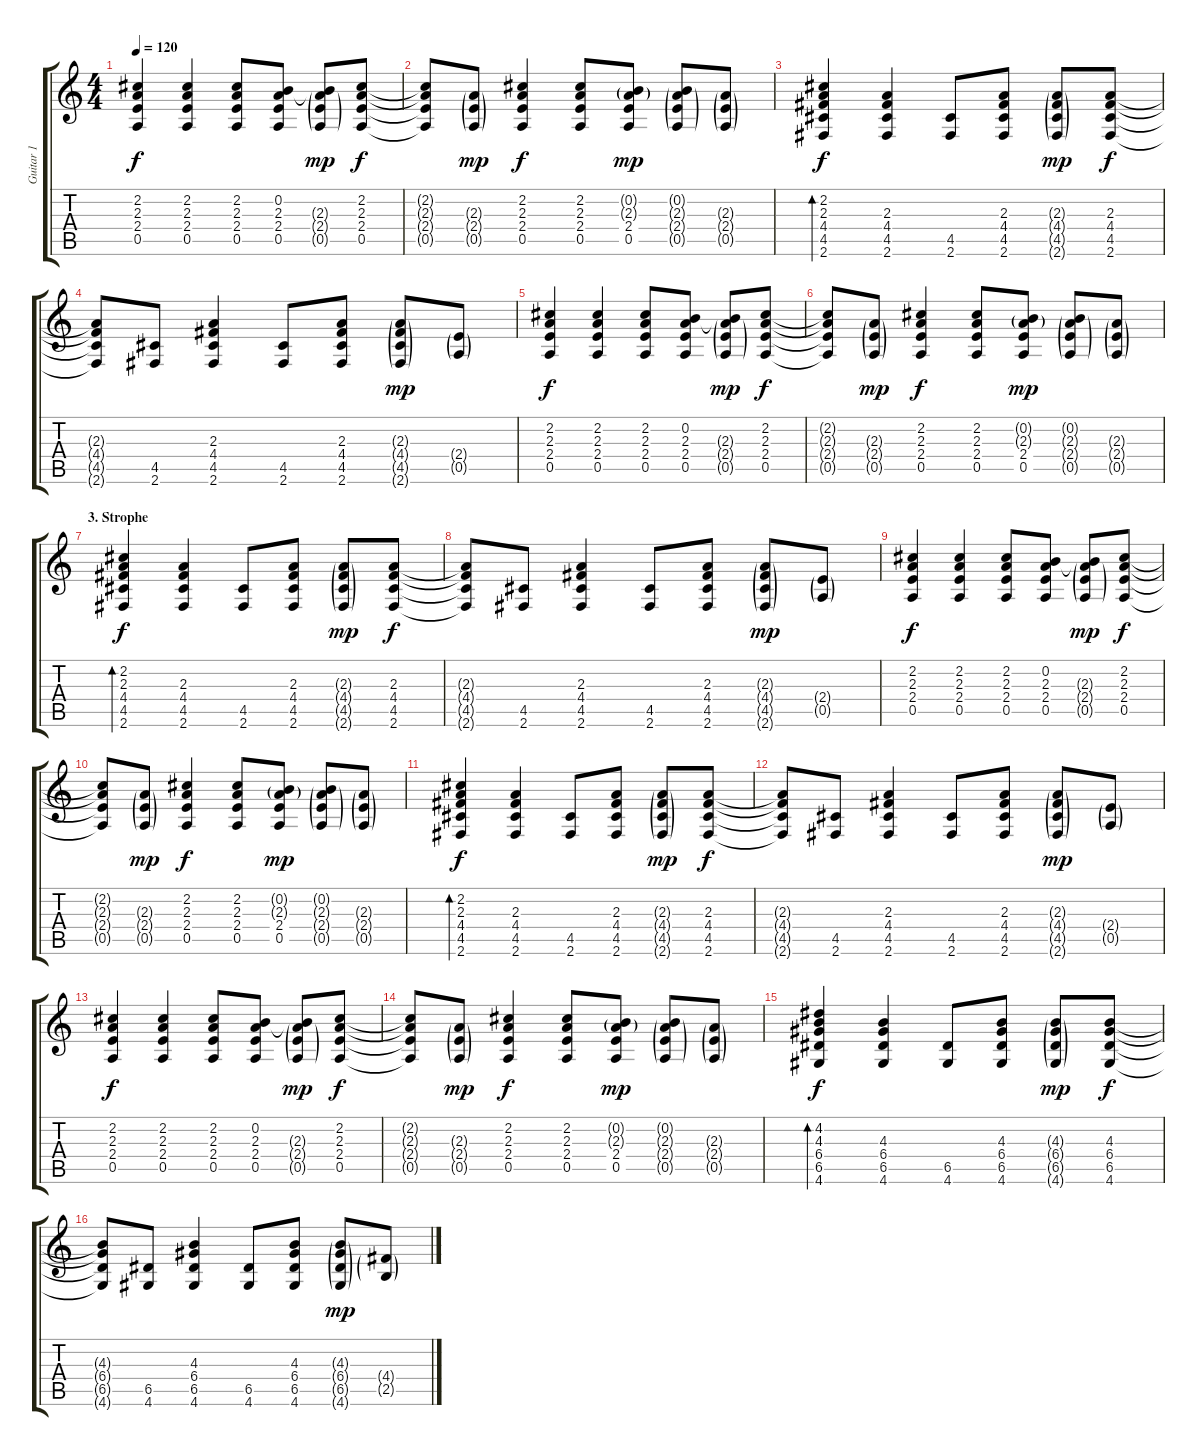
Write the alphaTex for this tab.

\track ("Guitar 1          " "Guitar 1  ") {instrument acousticguitarsteel}
\staff {score tabs}
\tuning (E4 B3 G3 D3 A2 E2) {hide}
\ts (4 4)
\tempo 120
\clef g2
\ks c
(2.2 2.3 2.4 0.5).4{dy f} (2.2 2.3 2.4 0.5).4 (2.2 2.3 2.4 0.5).8 (0.2 2.3 2.4 0.5).8 (0.2{t} 2.3{g} 2.4{g} 0.5{g}).8{dy mp} (2.2 2.3 2.4 0.5).8{dy f} |
(2.2{t} 2.3{t} 2.4{t} 0.5{t}).8 (2.3{g} 2.4{g} 0.5{g}).8{dy mp} (2.2 2.3 2.4 0.5).4{dy f} (2.2 2.3 2.4 0.5).8 (0.2{g} 2.3{g} 2.4 0.5).8{dy mp} (0.2{g} 2.3{g} 2.4{g} 0.5{g}).8 (2.3{g} 2.4{g} 0.5{g}).8 |
(2.2 2.3 4.4 4.5 2.6).4{bd 60 dy f} (2.3 4.4 4.5 2.6).4 (4.5 2.6).8 (2.3 4.4 4.5 2.6).8 (2.3{g} 4.4{g} 4.5{g} 2.6{g}).8{dy mp} (2.3 4.4 4.5 2.6).8{dy f} |
(2.3{t} 4.4{t} 4.5{t} 2.6{t}).8 (4.5 2.6).8 (2.3 4.4 4.5 2.6).4 (4.5 2.6).8 (2.3 4.4 4.5 2.6).8 (2.3{g} 4.4{g} 4.5{g} 2.6{g}).8{dy mp} (2.4{g} 0.5{g}).8 |
(2.2 2.3 2.4 0.5).4{dy f} (2.2 2.3 2.4 0.5).4 (2.2 2.3 2.4 0.5).8 (0.2 2.3 2.4 0.5).8 (0.2{t} 2.3{g} 2.4{g} 0.5{g}).8{dy mp} (2.2 2.3 2.4 0.5).8{dy f} |
(2.2{t} 2.3{t} 2.4{t} 0.5{t}).8 (2.3{g} 2.4{g} 0.5{g}).8{dy mp} (2.2 2.3 2.4 0.5).4{dy f} (2.2 2.3 2.4 0.5).8 (0.2{g} 2.3{g} 2.4 0.5).8{dy mp} (0.2{g} 2.3{g} 2.4{g} 0.5{g}).8 (2.3{g} 2.4{g} 0.5{g}).8 |
\section ("" "3. Strophe")
(2.2 2.3 4.4 4.5 2.6).4{bd 60 dy f} (2.3 4.4 4.5 2.6).4 (4.5 2.6).8 (2.3 4.4 4.5 2.6).8 (2.3{g} 4.4{g} 4.5{g} 2.6{g}).8{dy mp} (2.3 4.4 4.5 2.6).8{dy f} |
(2.3{t} 4.4{t} 4.5{t} 2.6{t}).8 (4.5 2.6).8 (2.3 4.4 4.5 2.6).4 (4.5 2.6).8 (2.3 4.4 4.5 2.6).8 (2.3{g} 4.4{g} 4.5{g} 2.6{g}).8{dy mp} (2.4{g} 0.5{g}).8 |
(2.2 2.3 2.4 0.5).4{dy f} (2.2 2.3 2.4 0.5).4 (2.2 2.3 2.4 0.5).8 (0.2 2.3 2.4 0.5).8 (0.2{t} 2.3{g} 2.4{g} 0.5{g}).8{dy mp} (2.2 2.3 2.4 0.5).8{dy f} |
(2.2{t} 2.3{t} 2.4{t} 0.5{t}).8 (2.3{g} 2.4{g} 0.5{g}).8{dy mp} (2.2 2.3 2.4 0.5).4{dy f} (2.2 2.3 2.4 0.5).8 (0.2{g} 2.3{g} 2.4 0.5).8{dy mp} (0.2{g} 2.3{g} 2.4{g} 0.5{g}).8 (2.3{g} 2.4{g} 0.5{g}).8 |
(2.2 2.3 4.4 4.5 2.6).4{bd 60 dy f} (2.3 4.4 4.5 2.6).4 (4.5 2.6).8 (2.3 4.4 4.5 2.6).8 (2.3{g} 4.4{g} 4.5{g} 2.6{g}).8{dy mp} (2.3 4.4 4.5 2.6).8{dy f} |
(2.3{t} 4.4{t} 4.5{t} 2.6{t}).8 (4.5 2.6).8 (2.3 4.4 4.5 2.6).4 (4.5 2.6).8 (2.3 4.4 4.5 2.6).8 (2.3{g} 4.4{g} 4.5{g} 2.6{g}).8{dy mp} (2.4{g} 0.5{g}).8 |
(2.2 2.3 2.4 0.5).4{dy f} (2.2 2.3 2.4 0.5).4 (2.2 2.3 2.4 0.5).8 (0.2 2.3 2.4 0.5).8 (0.2{t} 2.3{g} 2.4{g} 0.5{g}).8{dy mp} (2.2 2.3 2.4 0.5).8{dy f} |
(2.2{t} 2.3{t} 2.4{t} 0.5{t}).8 (2.3{g} 2.4{g} 0.5{g}).8{dy mp} (2.2 2.3 2.4 0.5).4{dy f} (2.2 2.3 2.4 0.5).8 (0.2{g} 2.3{g} 2.4 0.5).8{dy mp} (0.2{g} 2.3{g} 2.4{g} 0.5{g}).8 (2.3{g} 2.4{g} 0.5{g}).8 |
(4.2 4.3 6.4 6.5 4.6).4{bd 60 dy f} (4.3 6.4 6.5 4.6).4 (6.5 4.6).8 (4.3 6.4 6.5 4.6).8 (4.3{g} 6.4{g} 6.5{g} 4.6{g}).8{dy mp} (4.3 6.4 6.5 4.6).8{dy f} |
(4.3{t} 6.4{t} 6.5{t} 4.6{t}).8 (6.5 4.6).8 (4.3 6.4 6.5 4.6).4 (6.5 4.6).8 (4.3 6.4 6.5 4.6).8 (4.3{g} 6.4{g} 6.5{g} 4.6{g}).8{dy mp} (4.4{g} 2.5{g}).8
